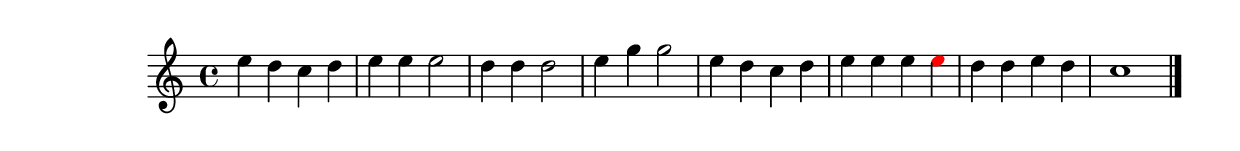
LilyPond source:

\version "2.18.2"
\language "english"

\header {
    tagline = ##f
}

\layout {}

\paper {}

\score {
    \new Score
    <<
        \new Staff
        {
            {   % measure
                \time 4/4
                \tweak color #black
                e''4
                \tweak color #black
                d''4
                \tweak color #black
                c''4
                \tweak color #black
                d''4
            }   % measure
            {   % measure
                \tweak color #black
                e''4
                \tweak color #black
                e''4
                \tweak color #black
                e''2
            }   % measure
            {   % measure
                \tweak color #black
                d''4
                \tweak color #black
                d''4
                \tweak color #black
                d''2
            }   % measure
            {   % measure
                \tweak color #black
                e''4
                \tweak color #black
                g''4
                \tweak color #black
                g''2
            }   % measure
            {   % measure
                \tweak color #black
                e''4
                \tweak color #black
                d''4
                \tweak color #black
                c''4
                \tweak color #black
                d''4
            }   % measure
            {   % measure
                \tweak color #black
                e''4
                \tweak color #black
                e''4
                \tweak color #black
                e''4
                \tweak color #red
                e''4
            }   % measure
            {   % measure
                d''4
                d''4
                e''4
                d''4
            }   % measure
            {   % measure
                c''1
                \bar "|." %! SCORE1
            }   % measure
        }
    >>
}